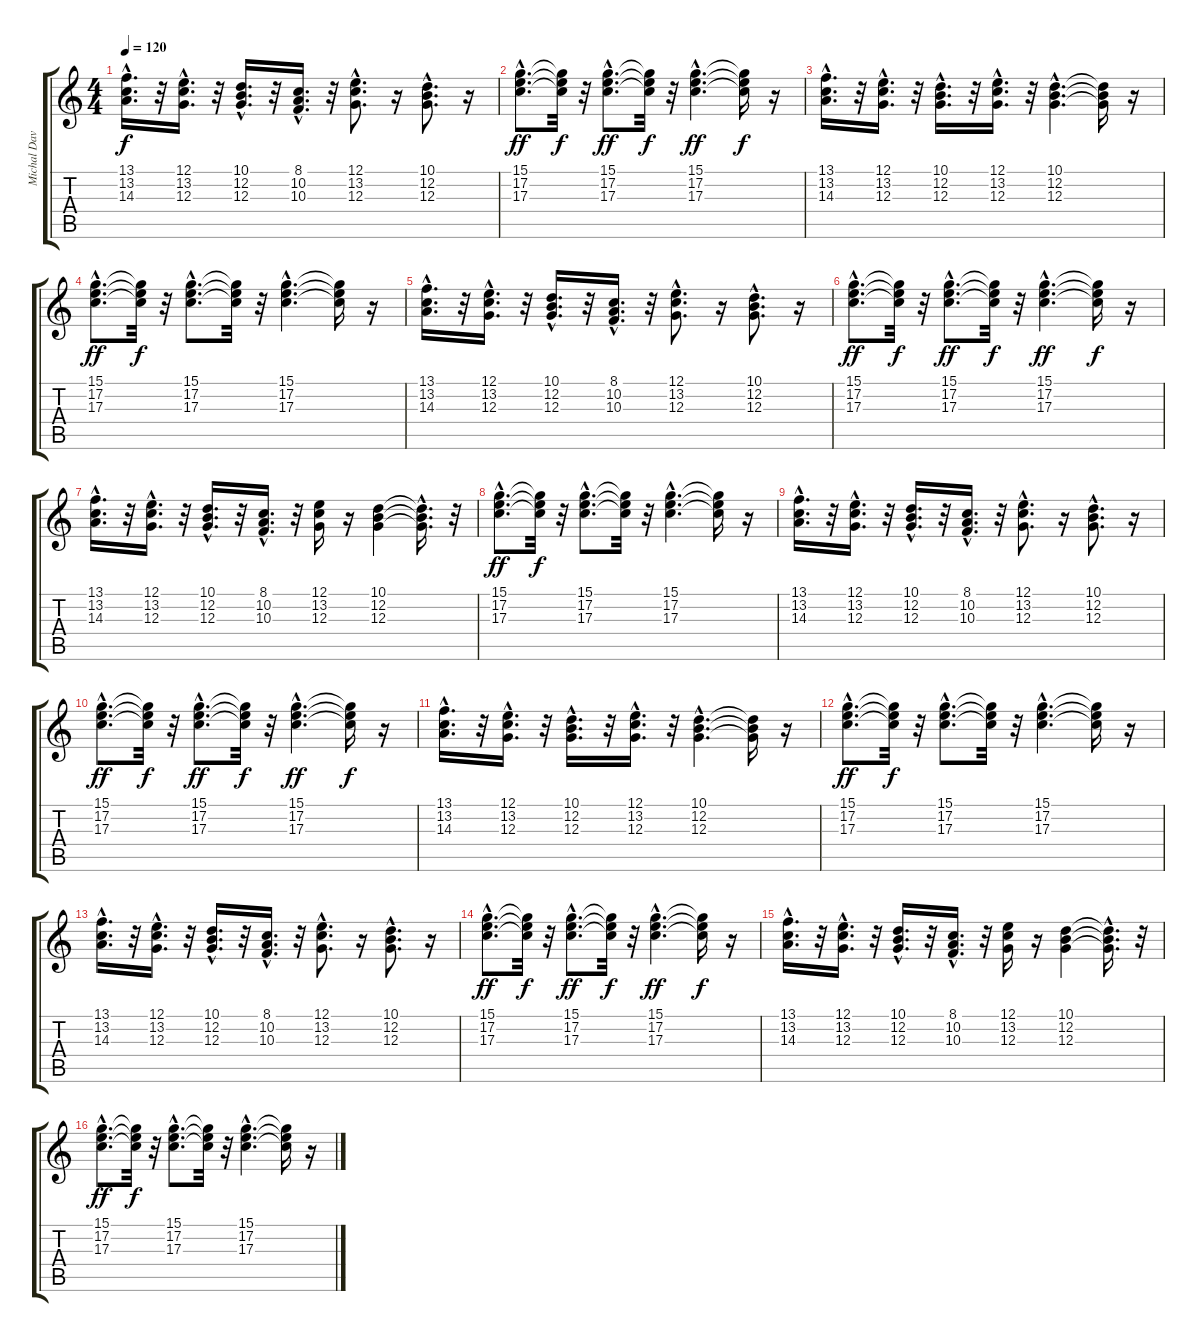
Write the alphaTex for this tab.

\track ("Michal David klávesy" "Michal Dav") {instrument lead2sawtooth}
\staff {score tabs}
\tuning (E4 B3 G3 D3 A2 E2) {hide}
\ts (4 4)
\tempo 120
\clef g2
\ks c
(13.1{hac} 13.2{hac} 14.3{hac}).16{d dy f} r.32 (12.1{hac} 13.2{hac} 12.3{hac}).16{d} r.32 (10.1{hac} 12.2{hac} 12.3{hac}).16{d} r.32 (8.1{hac} 10.2{hac} 10.3{hac}).16{d} r.32 (12.1{hac} 13.2{hac} 12.3{hac}).8{d} r.16 (10.1{hac} 12.2{hac} 12.3{hac}).8{d} r.16 |
(15.1{hac} 17.2{hac} 17.3{hac}).8{d dy ff} (15.1{t} 17.2{t} 17.3{t}).32{dy f} r.32 (15.1{hac} 17.2{hac} 17.3{hac}).8{d dy ff} (15.1{t} 17.2{t} 17.3{t}).32{dy f} r.32 (15.1{hac} 17.2{hac} 17.3{hac}).4{d dy ff} (15.1{t} 17.2{t} 17.3{t}).16{dy f} r.16 |
(13.1{hac} 13.2{hac} 14.3{hac}).16{d} r.32 (12.1{hac} 13.2{hac} 12.3{hac}).16{d} r.32 (10.1{hac} 12.2{hac} 12.3{hac}).16{d} r.32 (12.1{hac} 13.2{hac} 12.3{hac}).16{d} r.32 (10.1{hac} 12.2{hac} 12.3{hac}).4{d} (10.1{t} 12.2{t} 12.3{t}).16 r.16 |
(15.1{hac} 17.2{hac} 17.3{hac}).8{d dy ff} (15.1{t} 17.2{t} 17.3{t}).32{dy f} r.32 (15.1{hac} 17.2{hac} 17.3{hac}).8{d} (15.1{t} 17.2{t} 17.3{t}).32 r.32 (15.1{hac} 17.2{hac} 17.3{hac}).4{d} (15.1{t} 17.2{t} 17.3{t}).16 r.16 |
(13.1{hac} 13.2{hac} 14.3{hac}).16{d} r.32 (12.1{hac} 13.2{hac} 12.3{hac}).16{d} r.32 (10.1{hac} 12.2{hac} 12.3{hac}).16{d} r.32 (8.1{hac} 10.2{hac} 10.3{hac}).16{d} r.32 (12.1{hac} 13.2{hac} 12.3{hac}).8{d} r.16 (10.1{hac} 12.2{hac} 12.3{hac}).8{d} r.16 |
(15.1{hac} 17.2{hac} 17.3{hac}).8{d dy ff} (15.1{t} 17.2{t} 17.3{t}).32{dy f} r.32 (15.1{hac} 17.2{hac} 17.3{hac}).8{d dy ff} (15.1{t} 17.2{t} 17.3{t}).32{dy f} r.32 (15.1{hac} 17.2{hac} 17.3{hac}).4{d dy ff} (15.1{t} 17.2{t} 17.3{t}).16{dy f} r.16 |
(13.1{hac} 13.2{hac} 14.3{hac}).16{d} r.32 (12.1{hac} 13.2{hac} 12.3{hac}).16{d} r.32 (10.1{hac} 12.2{hac} 12.3{hac}).16{d} r.32 (8.1{hac} 10.2{hac} 10.3{hac}).16{d} r.32 (12.1 13.2 12.3).16 r.16 (10.1 12.2 12.3).4 (10.1{hac t} 12.2{hac t} 12.3{hac t}).16{d} r.32 |
(15.1{hac} 17.2{hac} 17.3{hac}).8{d dy ff} (15.1{t} 17.2{t} 17.3{t}).32{dy f} r.32 (15.1{hac} 17.2{hac} 17.3{hac}).8{d} (15.1{t} 17.2{t} 17.3{t}).32 r.32 (15.1{hac} 17.2{hac} 17.3{hac}).4{d} (15.1{t} 17.2{t} 17.3{t}).16 r.16 |
(13.1{hac} 13.2{hac} 14.3{hac}).16{d} r.32 (12.1{hac} 13.2{hac} 12.3{hac}).16{d} r.32 (10.1{hac} 12.2{hac} 12.3{hac}).16{d} r.32 (8.1{hac} 10.2{hac} 10.3{hac}).16{d} r.32 (12.1{hac} 13.2{hac} 12.3{hac}).8{d} r.16 (10.1{hac} 12.2{hac} 12.3{hac}).8{d} r.16 |
(15.1{hac} 17.2{hac} 17.3{hac}).8{d dy ff} (15.1{t} 17.2{t} 17.3{t}).32{dy f} r.32 (15.1{hac} 17.2{hac} 17.3{hac}).8{d dy ff} (15.1{t} 17.2{t} 17.3{t}).32{dy f} r.32 (15.1{hac} 17.2{hac} 17.3{hac}).4{d dy ff} (15.1{t} 17.2{t} 17.3{t}).16{dy f} r.16 |
(13.1{hac} 13.2{hac} 14.3{hac}).16{d} r.32 (12.1{hac} 13.2{hac} 12.3{hac}).16{d} r.32 (10.1{hac} 12.2{hac} 12.3{hac}).16{d} r.32 (12.1{hac} 13.2{hac} 12.3{hac}).16{d} r.32 (10.1{hac} 12.2{hac} 12.3{hac}).4{d} (10.1{t} 12.2{t} 12.3{t}).16 r.16 |
(15.1{hac} 17.2{hac} 17.3{hac}).8{d dy ff} (15.1{t} 17.2{t} 17.3{t}).32{dy f} r.32 (15.1{hac} 17.2{hac} 17.3{hac}).8{d} (15.1{t} 17.2{t} 17.3{t}).32 r.32 (15.1{hac} 17.2{hac} 17.3{hac}).4{d} (15.1{t} 17.2{t} 17.3{t}).16 r.16 |
(13.1{hac} 13.2{hac} 14.3{hac}).16{d} r.32 (12.1{hac} 13.2{hac} 12.3{hac}).16{d} r.32 (10.1{hac} 12.2{hac} 12.3{hac}).16{d} r.32 (8.1{hac} 10.2{hac} 10.3{hac}).16{d} r.32 (12.1{hac} 13.2{hac} 12.3{hac}).8{d} r.16 (10.1{hac} 12.2{hac} 12.3{hac}).8{d} r.16 |
(15.1{hac} 17.2{hac} 17.3{hac}).8{d dy ff} (15.1{t} 17.2{t} 17.3{t}).32{dy f} r.32 (15.1{hac} 17.2{hac} 17.3{hac}).8{d dy ff} (15.1{t} 17.2{t} 17.3{t}).32{dy f} r.32 (15.1{hac} 17.2{hac} 17.3{hac}).4{d dy ff} (15.1{t} 17.2{t} 17.3{t}).16{dy f} r.16 |
(13.1{hac} 13.2{hac} 14.3{hac}).16{d} r.32 (12.1{hac} 13.2{hac} 12.3{hac}).16{d} r.32 (10.1{hac} 12.2{hac} 12.3{hac}).16{d} r.32 (8.1{hac} 10.2{hac} 10.3{hac}).16{d} r.32 (12.1 13.2 12.3).16 r.16 (10.1 12.2 12.3).4 (10.1{hac t} 12.2{hac t} 12.3{hac t}).16{d} r.32 |
(15.1{hac} 17.2{hac} 17.3{hac}).8{d dy ff} (15.1{t} 17.2{t} 17.3{t}).32{dy f} r.32 (15.1{hac} 17.2{hac} 17.3{hac}).8{d} (15.1{t} 17.2{t} 17.3{t}).32 r.32 (15.1{hac} 17.2{hac} 17.3{hac}).4{d} (15.1{t} 17.2{t} 17.3{t}).16 r.16
